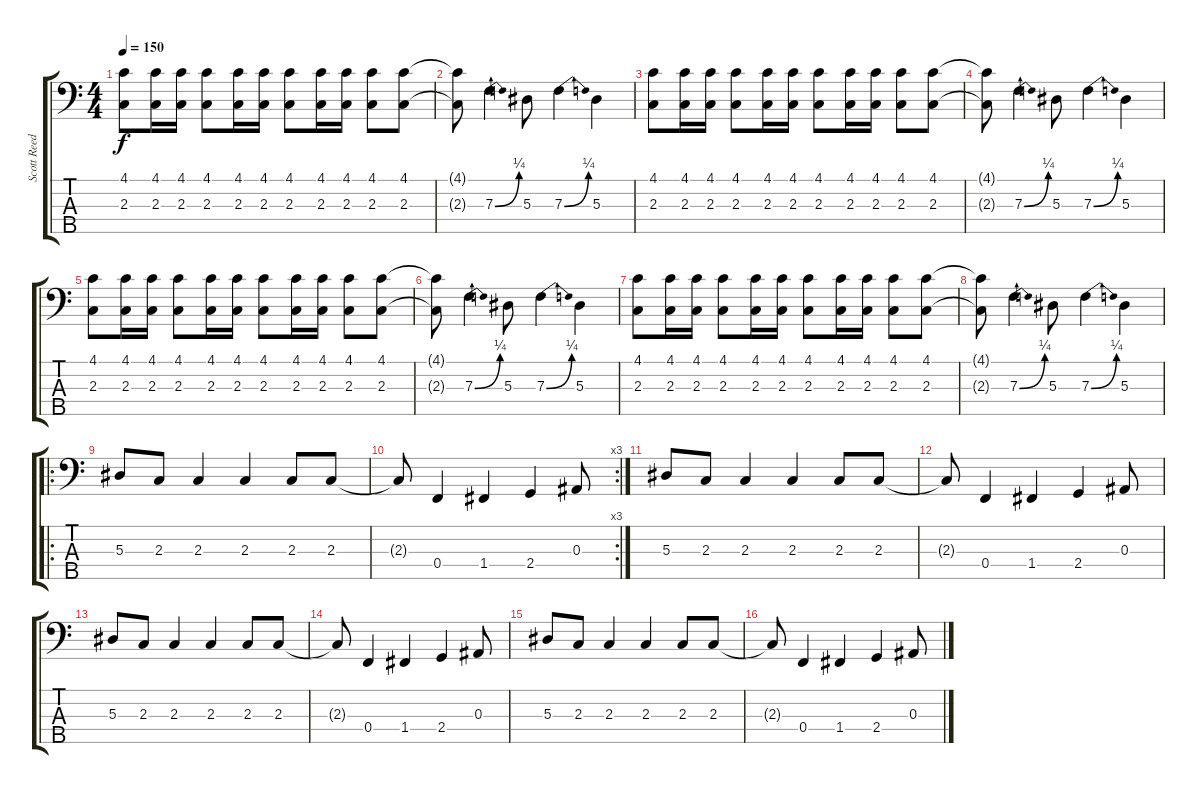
\track ("Scott Reeder" "Scott Reed") {instrument electricbassfinger}
\staff {score tabs}
\tuning (Ab2 Eb2 Bb1 F1 C1) {hide}
\ts (4 4)
\tempo 150
\clef f4
\ks c
(4.1 2.3).8{dy f instrument electricbassfinger} (4.1 2.3).16 (4.1 2.3).16 (4.1 2.3).8 (4.1 2.3).16 (4.1 2.3).16 (4.1 2.3).8 (4.1 2.3).16 (4.1 2.3).16 (4.1 2.3).8 (4.1 2.3).8 |
(4.1{t} 2.3{t}).8 7.3{be (bend 0 0 60 1)}.4 5.3.8 7.3{be (bend 0 0 60 1)}.4 5.3.4 |
(4.1 2.3).8 (4.1 2.3).16 (4.1 2.3).16 (4.1 2.3).8 (4.1 2.3).16 (4.1 2.3).16 (4.1 2.3).8 (4.1 2.3).16 (4.1 2.3).16 (4.1 2.3).8 (4.1 2.3).8 |
(4.1{t} 2.3{t}).8 7.3{be (bend 0 0 60 1)}.4 5.3.8 7.3{be (bend 0 0 60 1)}.4 5.3.4 |
(4.1 2.3).8 (4.1 2.3).16 (4.1 2.3).16 (4.1 2.3).8 (4.1 2.3).16 (4.1 2.3).16 (4.1 2.3).8 (4.1 2.3).16 (4.1 2.3).16 (4.1 2.3).8 (4.1 2.3).8 |
(4.1{t} 2.3{t}).8 7.3{be (bend 0 0 60 1)}.4 5.3.8 7.3{be (bend 0 0 60 1)}.4 5.3.4 |
(4.1 2.3).8 (4.1 2.3).16 (4.1 2.3).16 (4.1 2.3).8 (4.1 2.3).16 (4.1 2.3).16 (4.1 2.3).8 (4.1 2.3).16 (4.1 2.3).16 (4.1 2.3).8 (4.1 2.3).8 |
(4.1{t} 2.3{t}).8 7.3{be (bend 0 0 60 1)}.4 5.3.8 7.3{be (bend 0 0 60 1)}.4 5.3.4 |
\ro
5.3.8 2.3.8 2.3.4 2.3.4 2.3.8 2.3.8 |
\rc 3
2.3{t}.8 0.4.4 1.4.4 2.4.4 0.3.8 |
5.3.8 2.3.8 2.3.4 2.3.4 2.3.8 2.3.8 |
2.3{t}.8 0.4.4 1.4.4 2.4.4 0.3.8 |
5.3.8 2.3.8 2.3.4 2.3.4 2.3.8 2.3.8 |
2.3{t}.8 0.4.4 1.4.4 2.4.4 0.3.8 |
5.3.8 2.3.8 2.3.4 2.3.4 2.3.8 2.3.8 |
2.3{t}.8 0.4.4 1.4.4 2.4.4 0.3.8
